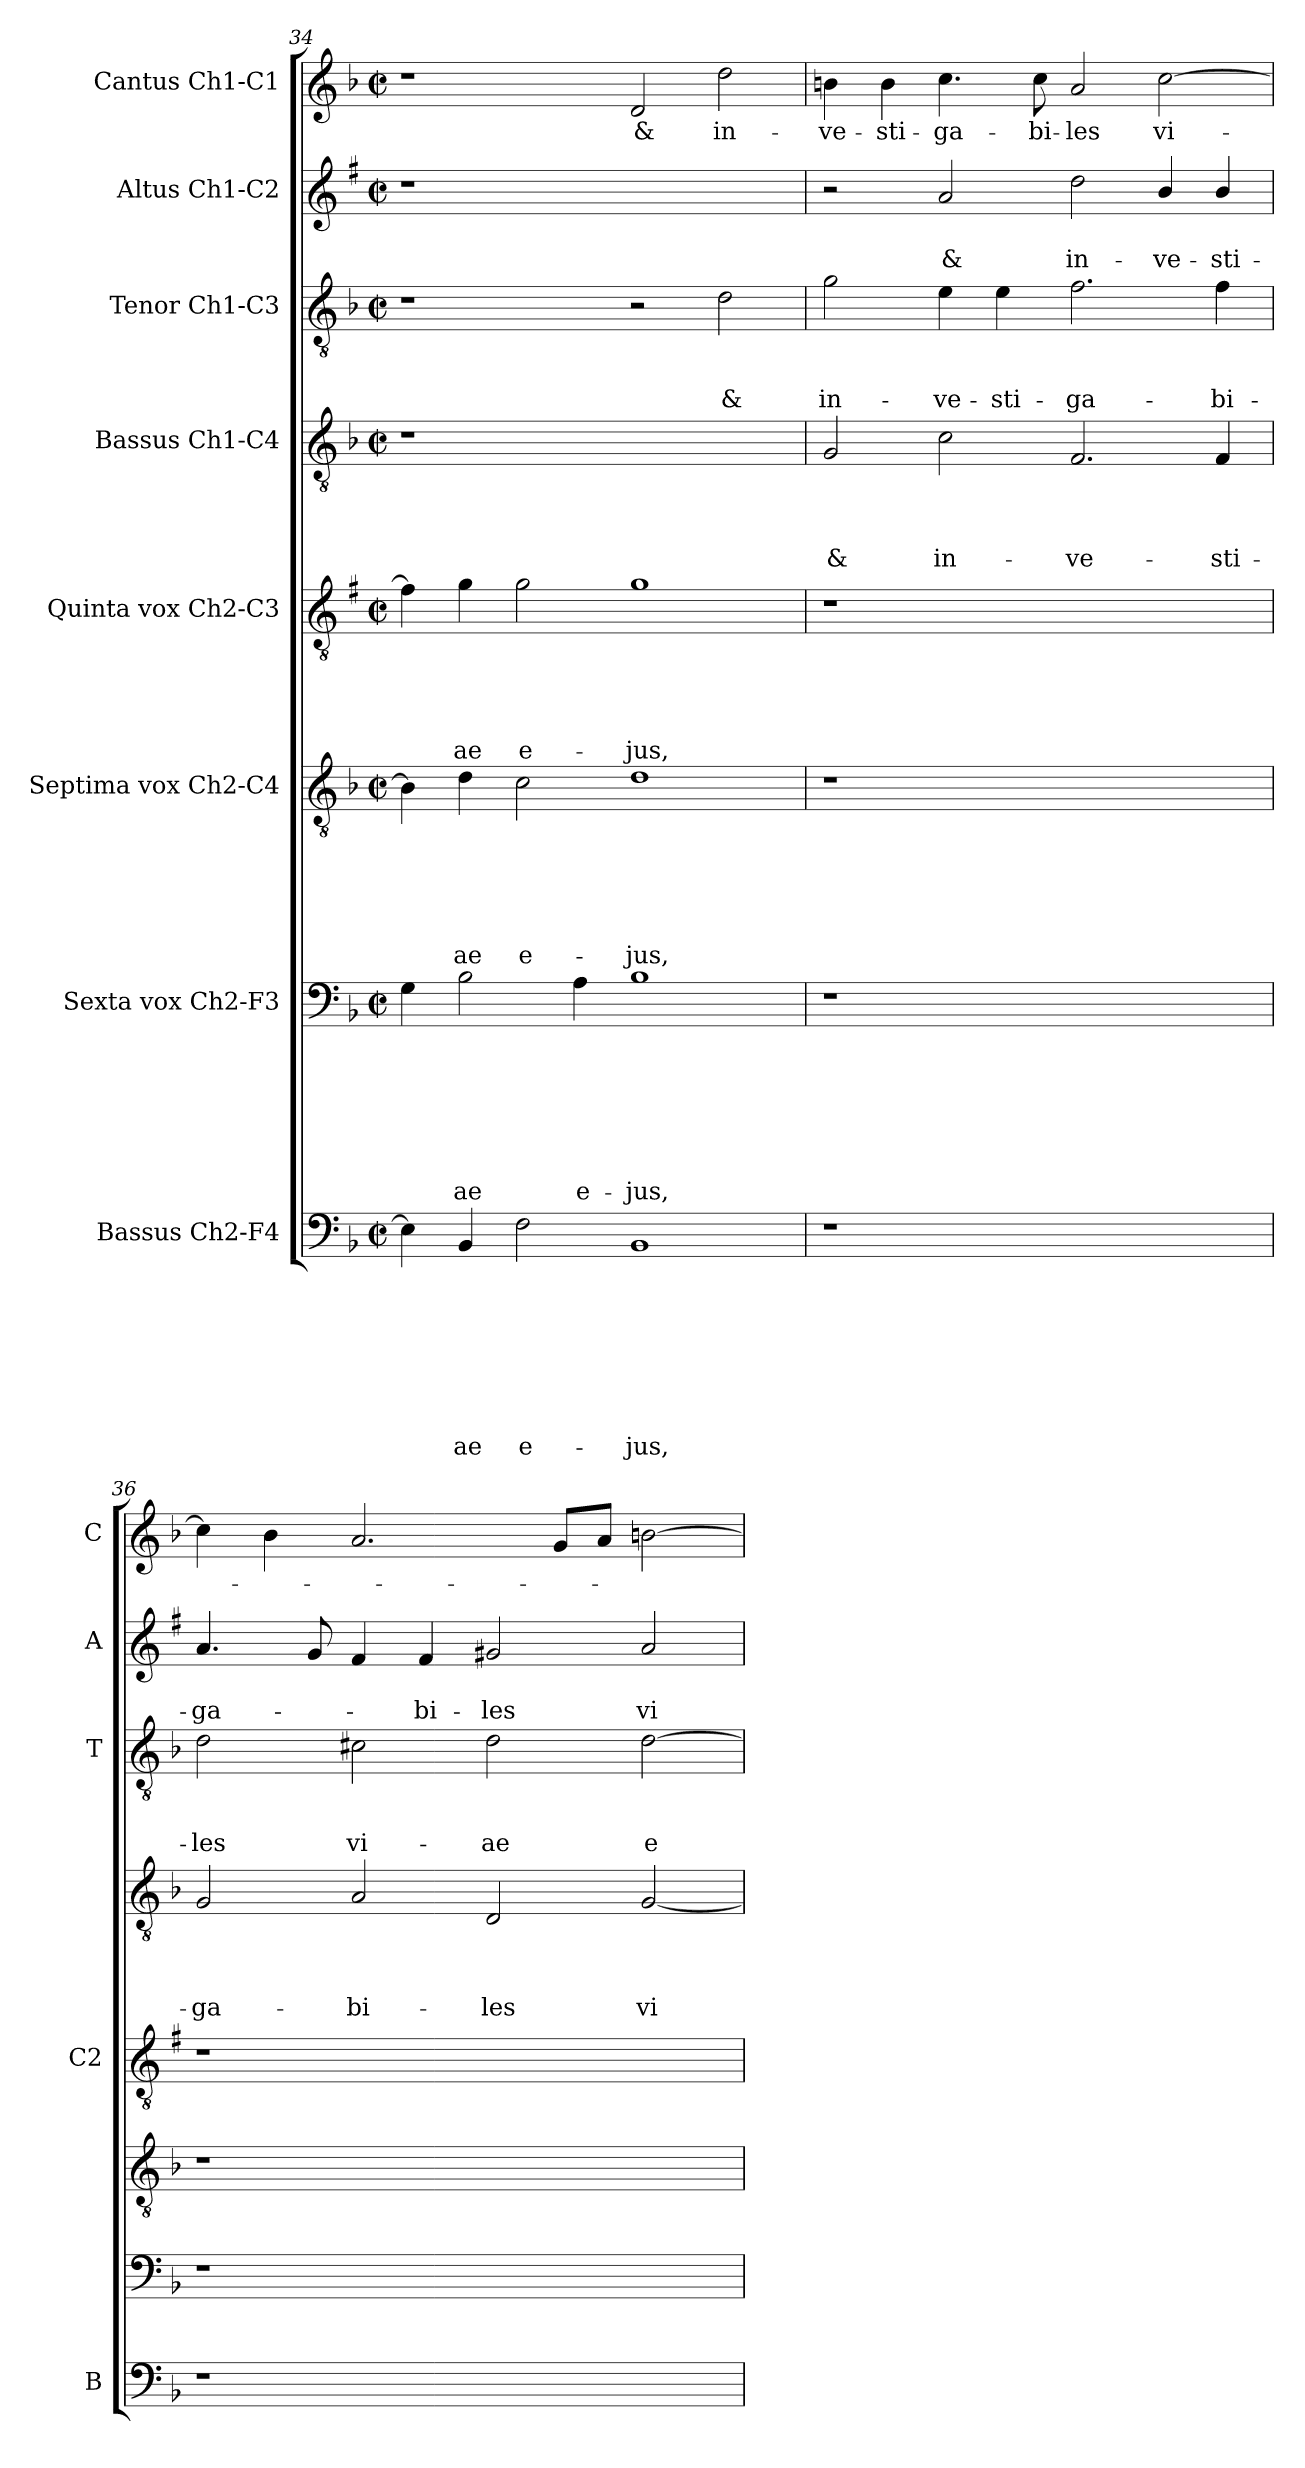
**kern	**text	**text	**text	**text	**text	**text	**text	**text	**kern	**text	**text	**text	**text	**text	**text	**text	**kern	**text	**text	**text	**text	**text	**text	**kern	**text	**text	**text	**text	**text	**kern	**text	**text	**text	**text	**kern	**text	**text	**text	**kern	**text	**text	**kern	**text
*part8	*part8	*part8	*part8	*part8	*part8	*part8	*part8	*part8	*part7	*part7	*part7	*part7	*part7	*part7	*part7	*part7	*part6	*part6	*part6	*part6	*part6	*part6	*part6	*part5	*part5	*part5	*part5	*part5	*part5	*part4	*part4	*part4	*part4	*part4	*part3	*part3	*part3	*part3	*part2	*part2	*part2	*part1	*part1
*staff8	*staff8	*staff8	*staff8	*staff8	*staff8	*staff8	*staff8	*staff8	*staff7	*staff7	*staff7	*staff7	*staff7	*staff7	*staff7	*staff7	*staff6	*staff6	*staff6	*staff6	*staff6	*staff6	*staff6	*staff5	*staff5	*staff5	*staff5	*staff5	*staff5	*staff4	*staff4	*staff4	*staff4	*staff4	*staff3	*staff3	*staff3	*staff3	*staff2	*staff2	*staff2	*staff1	*staff1
*I"Bassus Ch2-F4	*	*	*	*	*	*	*	*	*I"Sexta vox Ch2-F3	*	*	*	*	*	*	*	*I"Septima vox Ch2-C4	*	*	*	*	*	*	*I"Quinta vox Ch2-C3	*	*	*	*	*	*I"Bassus Ch1-C4	*	*	*	*	*I"Tenor Ch1-C3	*	*	*	*I"Altus Ch1-C2	*	*	*I"Cantus Ch1-C1	*
*I'B	*	*	*	*	*	*	*	*	*	*	*	*	*	*	*	*	*	*	*	*	*	*	*	*I'C2	*	*	*	*	*	*	*	*	*	*	*I'T	*	*	*	*I'A	*	*	*I'C	*
*clefF4	*	*	*	*	*	*	*	*	*clefF4	*	*	*	*	*	*	*	*clefGv2	*	*	*	*	*	*	*clefGv2	*	*	*	*	*	*clefGv2	*	*	*	*	*clefGv2	*	*	*	*clefG2	*	*	*clefG2	*
*	*	*	*	*	*	*	*	*	*	*	*	*	*	*	*	*	*	*	*	*	*	*	*	*ITrd1c2	*	*	*	*	*	*	*	*	*	*	*	*	*	*	*ITrd1c2	*	*	*	*
*k[b-]	*	*	*	*	*	*	*	*	*k[b-]	*	*	*	*	*	*	*	*k[b-]	*	*	*	*	*	*	*k[b-]	*	*	*	*	*	*k[b-]	*	*	*	*	*k[b-]	*	*	*	*k[b-]	*	*	*k[b-]	*
*F:	*	*	*	*	*	*	*	*	*F:	*	*	*	*	*	*	*	*F:	*	*	*	*	*	*	*F:	*	*	*	*	*	*F:	*	*	*	*	*F:	*	*	*	*F:	*	*	*F:	*
*M2/2	*	*	*	*	*	*	*	*	*M2/2	*	*	*	*	*	*	*	*M2/2	*	*	*	*	*	*	*M2/2	*	*	*	*	*	*M2/2	*	*	*	*	*M2/2	*	*	*	*M2/2	*	*	*M2/2	*
*met(c|)	*	*	*	*	*	*	*	*	*met(c|)	*	*	*	*	*	*	*	*met(c|)	*	*	*	*	*	*	*met(c|)	*	*	*	*	*	*met(c|)	*	*	*	*	*met(c|)	*	*	*	*met(c|)	*	*	*met(c|)	*
=34	=34	=34	=34	=34	=34	=34	=34	=34	=34	=34	=34	=34	=34	=34	=34	=34	=34	=34	=34	=34	=34	=34	=34	=34	=34	=34	=34	=34	=34	=34	=34	=34	=34	=34	=34	=34	=34	=34	=34	=34	=34	=34	=34
4E-\]	.	.	.	.	.	.	.	.	4G\	.	.	.	.	.	.	.	4B-\]	.	.	.	.	.	.	4e-\]	.	.	.	.	.	1r	.	.	.	.	1r	.	.	.	1r	.	.	1r	.
!	!	!	!	!	!	!	!	!LO:LY:b	!	!	!	!	!	!	!	!LO:LY:b	!	!	!	!	!	!	!LO:LY:b	!	!	!	!	!	!LO:LY:b	!	!	!	!	!	!	!	!	!	!	!	!	!	!
4BB-/	.	.	.	.	.	.	.	-ae	2B-\	.	.	.	.	.	.	-ae	4d\	.	.	.	.	.	-ae	4f\	.	.	.	.	-ae	.	.	.	.	.	.	.	.	.	.	.	.	.	.
!	!	!	!	!	!	!	!	!LO:LY:b	!	!	!	!	!	!	!	!	!	!	!	!	!	!	!LO:LY:b	!	!	!	!	!	!LO:LY:b	!	!	!	!	!	!	!	!	!	!	!	!	!	!
2F\	.	.	.	.	.	.	.	e-	.	.	.	.	.	.	.	.	2c\	.	.	.	.	.	e-	2f\	.	.	.	.	e-	.	.	.	.	.	.	.	.	.	.	.	.	.	.
!	!	!	!	!	!	!	!	!	!	!	!	!	!	!	!	!LO:LY:b	!	!	!	!	!	!	!	!	!	!	!	!	!	!	!	!	!	!	!	!	!	!	!	!	!	!	!
.	.	.	.	.	.	.	.	.	4A\	.	.	.	.	.	.	e-	.	.	.	.	.	.	.	.	.	.	.	.	.	.	.	.	.	.	.	.	.	.	.	.	.	.	.
!	!	!	!	!	!	!	!	!LO:LY:b	!	!	!	!	!	!	!	!LO:LY:b	!	!	!	!	!	!	!LO:LY:b	!	!	!	!	!	!LO:LY:b	!	!	!	!	!	!	!	!	!	!	!	!	!	!LO:LY:b
1BB-	.	.	.	.	.	.	.	-jus,	1B-	.	.	.	.	.	.	-jus,	1d	.	.	.	.	.	-jus,	1f	.	.	.	.	-jus,	1ryy	.	.	.	.	2r	.	.	.	1ryy	.	.	2d/	&
!	!	!	!	!	!	!	!	!	!	!	!	!	!	!	!	!	!	!	!	!	!	!	!	!	!	!	!	!	!	!	!	!	!	!	!	!	!	!LO:LY:b	!	!	!	!	!LO:LY:b
.	.	.	.	.	.	.	.	.	.	.	.	.	.	.	.	.	.	.	.	.	.	.	.	.	.	.	.	.	.	.	.	.	.	.	2d\	.	.	&	.	.	.	2dd\	in-
=35	=35	=35	=35	=35	=35	=35	=35	=35	=35	=35	=35	=35	=35	=35	=35	=35	=35	=35	=35	=35	=35	=35	=35	=35	=35	=35	=35	=35	=35	=35	=35	=35	=35	=35	=35	=35	=35	=35	=35	=35	=35	=35	=35
!	!	!	!	!	!	!	!	!	!	!	!	!	!	!	!	!	!	!	!	!	!	!	!	!	!	!	!	!	!	!	!	!	!	!LO:LY:b	!	!	!	!LO:LY:b	!	!	!	!	!LO:LY:b
1r	.	.	.	.	.	.	.	.	1r	.	.	.	.	.	.	.	1r	.	.	.	.	.	.	1r	.	.	.	.	.	2G/	.	.	.	&	2g\	.	.	in-	2r	.	.	4bn\	-ve-
!	!	!	!	!	!	!	!	!	!	!	!	!	!	!	!	!	!	!	!	!	!	!	!	!	!	!	!	!	!	!	!	!	!	!	!	!	!	!	!	!	!	!	!LO:LY:b
.	.	.	.	.	.	.	.	.	.	.	.	.	.	.	.	.	.	.	.	.	.	.	.	.	.	.	.	.	.	.	.	.	.	.	.	.	.	.	.	.	.	4b\	-sti-
!	!	!	!	!	!	!	!	!	!	!	!	!	!	!	!	!	!	!	!	!	!	!	!	!	!	!	!	!	!	!	!	!	!	!LO:LY:b	!	!	!	!LO:LY:b	!	!	!LO:LY:b	!	!LO:LY:b
.	.	.	.	.	.	.	.	.	.	.	.	.	.	.	.	.	.	.	.	.	.	.	.	.	.	.	.	.	.	2c\	.	.	.	in-	4e\	.	.	-ve-	2g/	.	&	4.cc\	-ga-
!	!	!	!	!	!	!	!	!	!	!	!	!	!	!	!	!	!	!	!	!	!	!	!	!	!	!	!	!	!	!	!	!	!	!	!	!	!	!LO:LY:b	!	!	!	!	!
.	.	.	.	.	.	.	.	.	.	.	.	.	.	.	.	.	.	.	.	.	.	.	.	.	.	.	.	.	.	.	.	.	.	.	4e\	.	.	-sti-	.	.	.	.	.
!	!	!	!	!	!	!	!	!	!	!	!	!	!	!	!	!	!	!	!	!	!	!	!	!	!	!	!	!	!	!	!	!	!	!	!	!	!	!	!	!	!	!	!LO:LY:b
.	.	.	.	.	.	.	.	.	.	.	.	.	.	.	.	.	.	.	.	.	.	.	.	.	.	.	.	.	.	.	.	.	.	.	.	.	.	.	.	.	.	8cc\	-bi-
!	!	!	!	!	!	!	!	!	!	!	!	!	!	!	!	!	!	!	!	!	!	!	!	!	!	!	!	!	!	!	!	!	!	!LO:LY:b	!	!	!	!LO:LY:b	!	!	!LO:LY:b	!	!LO:LY:b
1ryy	.	.	.	.	.	.	.	.	1ryy	.	.	.	.	.	.	.	1ryy	.	.	.	.	.	.	1ryy	.	.	.	.	.	2.F/	.	.	.	-ve-	2.f\	.	.	-ga-	2cc\	.	in-	2a/	-les
!	!	!	!	!	!	!	!	!	!	!	!	!	!	!	!	!	!	!	!	!	!	!	!	!	!	!	!	!	!	!	!	!	!	!	!	!	!	!	!	!	!LO:LY:b	!	!LO:LY:b
.	.	.	.	.	.	.	.	.	.	.	.	.	.	.	.	.	.	.	.	.	.	.	.	.	.	.	.	.	.	.	.	.	.	.	.	.	.	.	4a/	.	-ve-	[2cc\	vi-
!	!	!	!	!	!	!	!	!	!	!	!	!	!	!	!	!	!	!	!	!	!	!	!	!	!	!	!	!	!	!	!	!	!	!LO:LY:b	!	!	!	!LO:LY:b	!	!	!LO:LY:b	!	!
.	.	.	.	.	.	.	.	.	.	.	.	.	.	.	.	.	.	.	.	.	.	.	.	.	.	.	.	.	.	4F/	.	.	.	-sti-	4f\	.	.	-bi-	4a/	.	-sti-	.	.
=36	=36	=36	=36	=36	=36	=36	=36	=36	=36	=36	=36	=36	=36	=36	=36	=36	=36	=36	=36	=36	=36	=36	=36	=36	=36	=36	=36	=36	=36	=36	=36	=36	=36	=36	=36	=36	=36	=36	=36	=36	=36	=36	=36
!	!	!	!	!	!	!	!	!	!	!	!	!	!	!	!	!	!	!	!	!	!	!	!	!	!	!	!	!	!	!	!	!	!	!LO:LY:b	!	!	!	!LO:LY:b	!	!	!LO:LY:b	!	!
1r	.	.	.	.	.	.	.	.	1r	.	.	.	.	.	.	.	1r	.	.	.	.	.	.	1r	.	.	.	.	.	2G/	.	.	.	-ga-	2d\	.	.	-les	4.g/	.	-ga-	4cc\]	.
.	.	.	.	.	.	.	.	.	.	.	.	.	.	.	.	.	.	.	.	.	.	.	.	.	.	.	.	.	.	.	.	.	.	.	.	.	.	.	.	.	.	4b-\	.
.	.	.	.	.	.	.	.	.	.	.	.	.	.	.	.	.	.	.	.	.	.	.	.	.	.	.	.	.	.	.	.	.	.	.	.	.	.	.	8f/	.	.	.	.
!	!	!	!	!	!	!	!	!	!	!	!	!	!	!	!	!	!	!	!	!	!	!	!	!	!	!	!	!	!	!	!	!	!	!LO:LY:b	!	!	!	!LO:LY:b	!	!	!	!	!
.	.	.	.	.	.	.	.	.	.	.	.	.	.	.	.	.	.	.	.	.	.	.	.	.	.	.	.	.	.	2A/	.	.	.	-bi-	2c#X\	.	.	vi-	4e/	.	.	2.a/	.
!	!	!	!	!	!	!	!	!	!	!	!	!	!	!	!	!	!	!	!	!	!	!	!	!	!	!	!	!	!	!	!	!	!	!	!	!	!	!	!	!	!LO:LY:b	!	!
.	.	.	.	.	.	.	.	.	.	.	.	.	.	.	.	.	.	.	.	.	.	.	.	.	.	.	.	.	.	.	.	.	.	.	.	.	.	.	4e/	.	-bi-	.	.
!	!	!	!	!	!	!	!	!	!	!	!	!	!	!	!	!	!	!	!	!	!	!	!	!	!	!	!	!	!	!	!	!	!	!LO:LY:b	!	!	!	!LO:LY:b	!	!	!LO:LY:b	!	!
1ryy	.	.	.	.	.	.	.	.	1ryy	.	.	.	.	.	.	.	1ryy	.	.	.	.	.	.	1ryy	.	.	.	.	.	2D/	.	.	.	-les	2d\	.	.	-ae	2f#X/	.	-les	.	.
.	.	.	.	.	.	.	.	.	.	.	.	.	.	.	.	.	.	.	.	.	.	.	.	.	.	.	.	.	.	.	.	.	.	.	.	.	.	.	.	.	.	8g/L	.
.	.	.	.	.	.	.	.	.	.	.	.	.	.	.	.	.	.	.	.	.	.	.	.	.	.	.	.	.	.	.	.	.	.	.	.	.	.	.	.	.	.	8a/J	.
!	!	!	!	!	!	!	!	!	!	!	!	!	!	!	!	!	!	!	!	!	!	!	!	!	!	!	!	!	!	!	!	!	!	!LO:LY:b	!	!	!	!LO:LY:b	!	!	!LO:LY:b	!	!
.	.	.	.	.	.	.	.	.	.	.	.	.	.	.	.	.	.	.	.	.	.	.	.	.	.	.	.	.	.	[2G/	.	.	.	vi-	[2d\	.	.	e-	2g/	.	vi-	[2bn\	.
=	=	=	=	=	=	=	=	=	=	=	=	=	=	=	=	=	=	=	=	=	=	=	=	=	=	=	=	=	=	=	=	=	=	=	=	=	=	=	=	=	=	=	=
*-	*-	*-	*-	*-	*-	*-	*-	*-	*-	*-	*-	*-	*-	*-	*-	*-	*-	*-	*-	*-	*-	*-	*-	*-	*-	*-	*-	*-	*-	*-	*-	*-	*-	*-	*-	*-	*-	*-	*-	*-	*-	*-	*-
